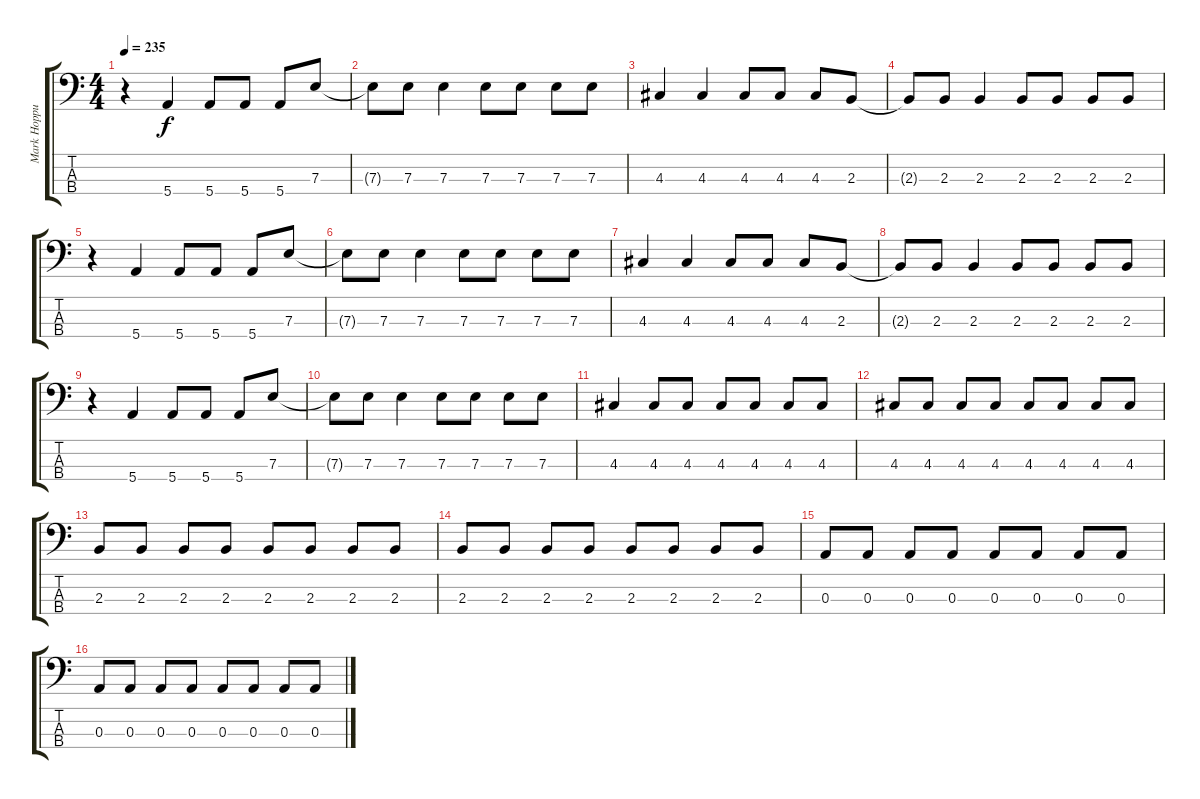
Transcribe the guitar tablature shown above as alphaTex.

\track ("Mark Hoppus - Bass/Baixo" "Mark Hoppu") {instrument electricbasspick}
\staff {score tabs}
\tuning (G2 D2 A1 E1) {hide}
\ts (4 4)
\tempo 235
\clef f4
\ks c
r.4{dy f} 5.4.4 5.4.8 5.4.8 5.4.8 7.3.8 |
7.3{t}.8 7.3.8 7.3.4 7.3.8 7.3.8 7.3.8 7.3.8 |
4.3.4 4.3.4 4.3.8 4.3.8 4.3.8 2.3.8 |
2.3{t}.8 2.3.8 2.3.4 2.3.8 2.3.8 2.3.8 2.3.8 |
r.4 5.4.4 5.4.8 5.4.8 5.4.8 7.3.8 |
7.3{t}.8 7.3.8 7.3.4 7.3.8 7.3.8 7.3.8 7.3.8 |
4.3.4 4.3.4 4.3.8 4.3.8 4.3.8 2.3.8 |
2.3{t}.8 2.3.8 2.3.4 2.3.8 2.3.8 2.3.8 2.3.8 |
r.4 5.4.4 5.4.8 5.4.8 5.4.8 7.3.8 |
7.3{t}.8 7.3.8 7.3.4 7.3.8 7.3.8 7.3.8 7.3.8 |
4.3.4 4.3.8 4.3.8 4.3.8 4.3.8 4.3.8 4.3.8 |
4.3.8 4.3.8 4.3.8 4.3.8 4.3.8 4.3.8 4.3.8 4.3.8 |
2.3.8 2.3.8 2.3.8 2.3.8 2.3.8 2.3.8 2.3.8 2.3.8 |
2.3.8 2.3.8 2.3.8 2.3.8 2.3.8 2.3.8 2.3.8 2.3.8 |
0.3.8 0.3.8 0.3.8 0.3.8 0.3.8 0.3.8 0.3.8 0.3.8 |
0.3.8 0.3.8 0.3.8 0.3.8 0.3.8 0.3.8 0.3.8 0.3.8
